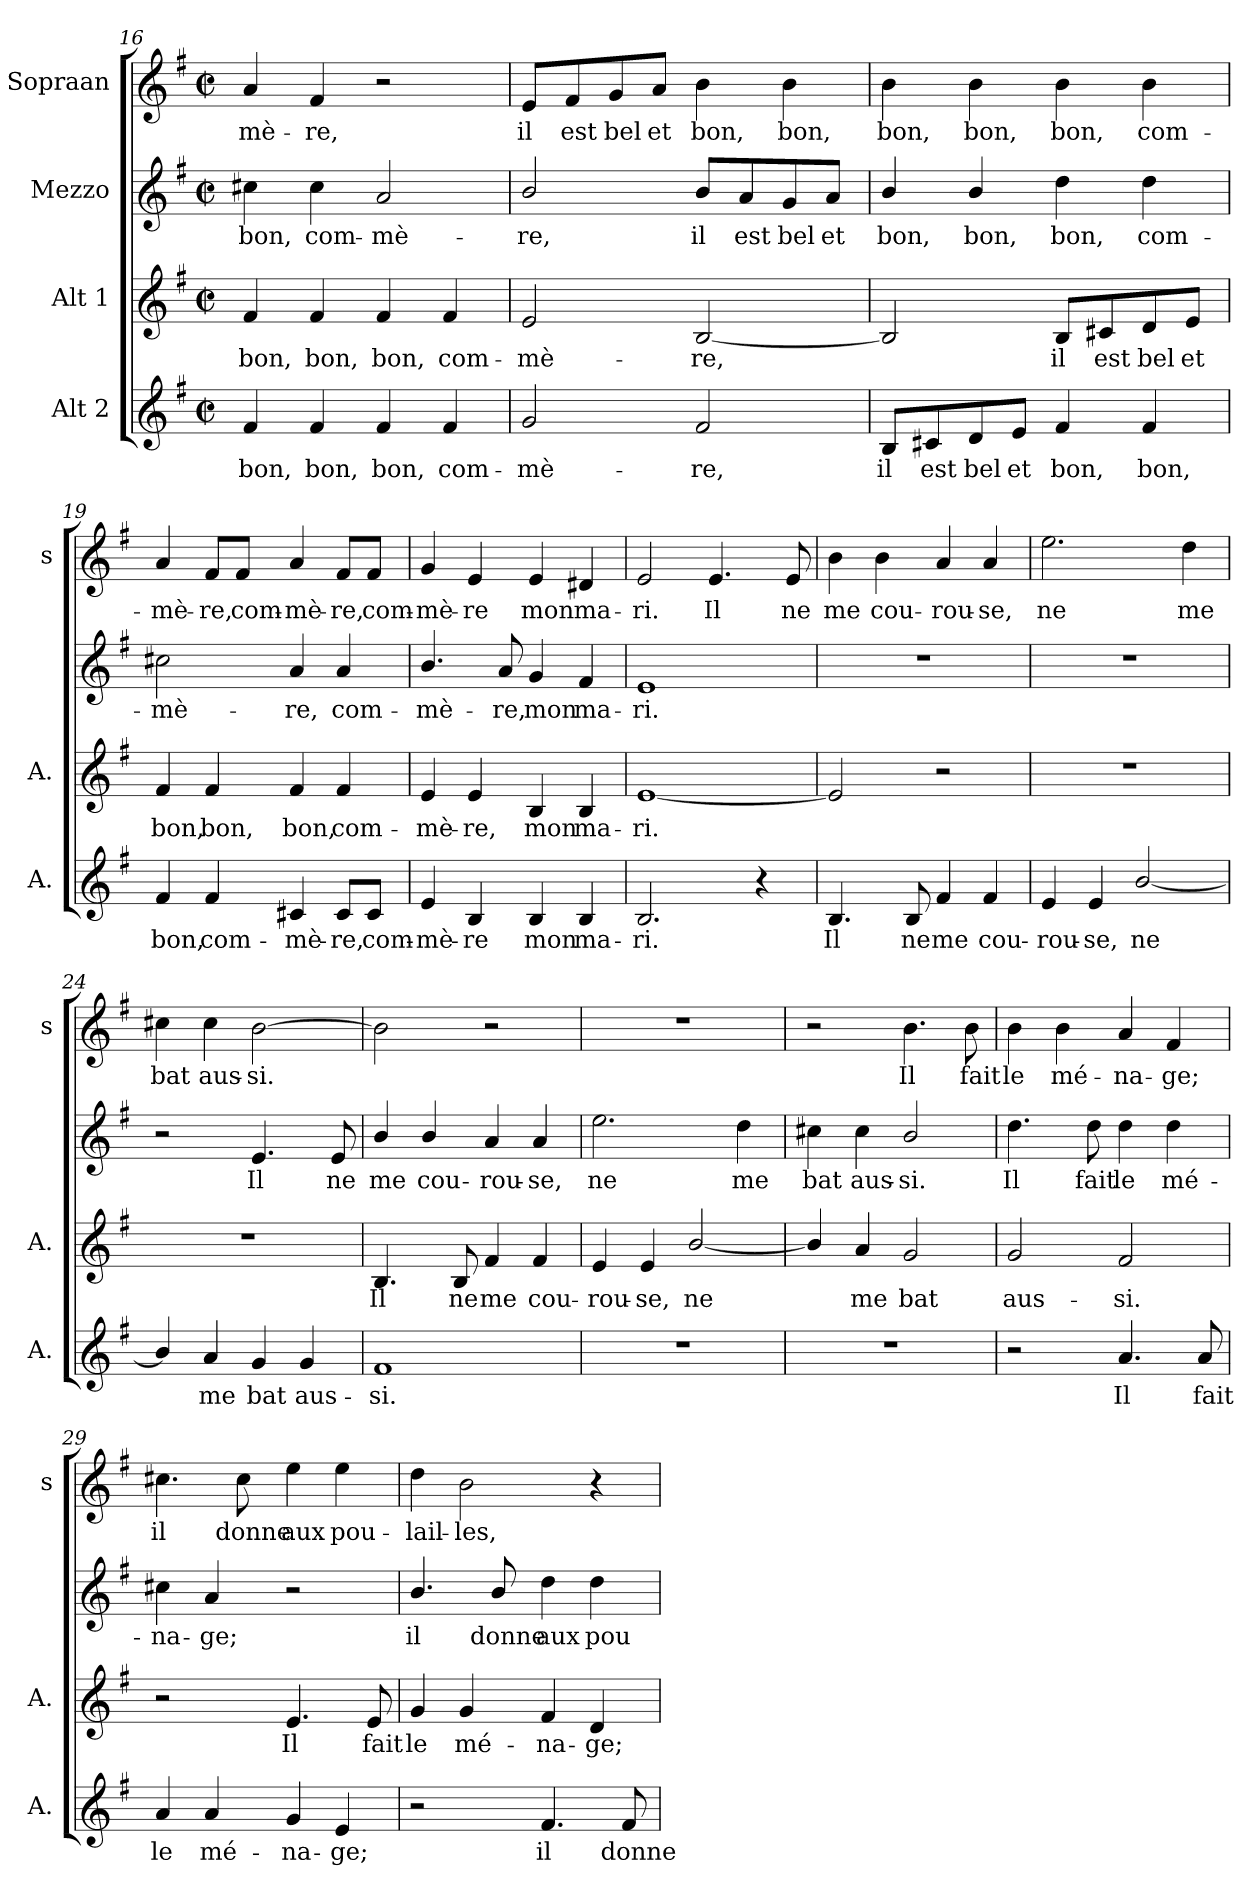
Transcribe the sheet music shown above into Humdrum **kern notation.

**kern	**text	**kern	**text	**kern	**text	**kern	**text
*part4	*part4	*part3	*part3	*part2	*part2	*part1	*part1
*staff4	*staff4	*staff3	*staff3	*staff2	*staff2	*staff1	*staff1
*I"Alt 2	*	*I"Alt 1	*	*I"Mezzo	*	*I"Sopraan	*
*I'A.	*	*I'A.	*	*	*	*I's	*
*clefG2	*	*clefG2	*	*clefG2	*	*clefG2	*
*k[f#]	*	*k[f#]	*	*k[f#]	*	*k[f#]	*
*G:	*	*G:	*	*G:	*	*G:	*
*M2/2	*	*M2/2	*	*M2/2	*	*M2/2	*
*met(c|)	*	*met(c|)	*	*met(c|)	*	*met(c|)	*
=16	=16	=16	=16	=16	=16	=16	=16
!	!LO:LY:b	!	!LO:LY:b	!	!LO:LY:b	!	!LO:LY:b
4f#/	bon,	4f#/	bon,	4cc#X\	bon,	4a/	-mè-
!	!LO:LY:b	!	!LO:LY:b	!	!LO:LY:b	!	!LO:LY:b
4f#/	bon,	4f#/	bon,	4cc#\	com-	4f#/	-re,
!	!LO:LY:b	!	!LO:LY:b	!	!LO:LY:b	!	!
4f#/	bon,	4f#/	bon,	2a/	-mè-	2r	.
!	!LO:LY:b	!	!LO:LY:b	!	!	!	!
4f#/	com-	4f#/	com-	.	.	.	.
=17	=17	=17	=17	=17	=17	=17	=17
!	!LO:LY:b	!	!LO:LY:b	!	!LO:LY:b	!	!LO:LY:b
2g/	-mè-	2e/	-mè-	2b/	-re,	8e/L	il
!	!	!	!	!	!	!	!LO:LY:b
.	.	.	.	.	.	8f#/	est
!	!	!	!	!	!	!	!LO:LY:b
.	.	.	.	.	.	8g/	bel
!	!	!	!	!	!	!	!LO:LY:b
.	.	.	.	.	.	8a/J	et
!	!LO:LY:b	!	!LO:LY:b	!	!LO:LY:b	!	!LO:LY:b
2f#/	-re,	[2B/	-re,	8b/L	il	4b\	bon,
!	!	!	!	!	!LO:LY:b	!	!
.	.	.	.	8a/	est	.	.
!	!	!	!	!	!LO:LY:b	!	!LO:LY:b
.	.	.	.	8g/	bel	4b\	bon,
!	!	!	!	!	!LO:LY:b	!	!
.	.	.	.	8a/J	et	.	.
=18	=18	=18	=18	=18	=18	=18	=18
!	!LO:LY:b	!	!	!	!LO:LY:b	!	!LO:LY:b
8B/L	il	2B/]	.	4b/	bon,	4b\	bon,
!	!LO:LY:b	!	!	!	!	!	!
8c#X/	est	.	.	.	.	.	.
!	!LO:LY:b	!	!	!	!LO:LY:b	!	!LO:LY:b
8d/	bel	.	.	4b/	bon,	4b\	bon,
!	!LO:LY:b	!	!	!	!	!	!
8e/J	et	.	.	.	.	.	.
!	!LO:LY:b	!	!LO:LY:b	!	!LO:LY:b	!	!LO:LY:b
4f#/	bon,	8B/L	il	4dd\	bon,	4b\	bon,
!	!	!	!LO:LY:b	!	!	!	!
.	.	8c#X/	est	.	.	.	.
!	!LO:LY:b	!	!LO:LY:b	!	!LO:LY:b	!	!LO:LY:b
4f#/	bon,	8d/	bel	4dd\	com-	4b\	com-
!	!	!	!LO:LY:b	!	!	!	!
.	.	8e/J	et	.	.	.	.
!!LO:LB:g=z
=19	=19	=19	=19	=19	=19	=19	=19
!	!LO:LY:b	!	!LO:LY:b	!	!LO:LY:b	!	!LO:LY:b
4f#/	bon,	4f#/	bon,	2cc#X\	-mè-	4a/	-mè-
!	!LO:LY:b	!	!LO:LY:b	!	!	!	!LO:LY:b
4f#/	com-	4f#/	bon,	.	.	8f#/L	-re,
!	!	!	!	!	!	!	!LO:LY:b
.	.	.	.	.	.	8f#/J	com-
!	!LO:LY:b	!	!LO:LY:b	!	!LO:LY:b	!	!LO:LY:b
4c#X/	-mè-	4f#/	bon,	4a/	-re,	4a/	-mè-
!	!LO:LY:b	!	!LO:LY:b	!	!LO:LY:b	!	!LO:LY:b
8c#/L	-re,	4f#/	com-	4a/	com-	8f#/L	-re,
!	!LO:LY:b	!	!	!	!	!	!LO:LY:b
8c#/J	com-	.	.	.	.	8f#/J	com-
=20	=20	=20	=20	=20	=20	=20	=20
!	!LO:LY:b	!	!LO:LY:b	!	!LO:LY:b	!	!LO:LY:b
4e/	-mè-	4e/	-mè-	4.b/	-mè-	4g/	-mè-
!	!LO:LY:b	!	!LO:LY:b	!	!	!	!LO:LY:b
4B/	-re	4e/	-re,	.	.	4e/	-re
!	!	!	!	!	!LO:LY:b	!	!
.	.	.	.	8a/	-re,	.	.
!	!LO:LY:b	!	!LO:LY:b	!	!LO:LY:b	!	!LO:LY:b
4B/	mon	4B/	mon	4g/	mon	4e/	mon
!	!LO:LY:b	!	!LO:LY:b	!	!LO:LY:b	!	!LO:LY:b
4B/	ma-	4B/	ma-	4f#/	ma-	4d#X/	ma-
=21	=21	=21	=21	=21	=21	=21	=21
!	!LO:LY:b	!	!LO:LY:b	!	!LO:LY:b	!	!LO:LY:b
2.B/	-ri.	[1e	-ri.	1e	-ri.	2e/	-ri.
!	!	!	!	!	!	!	!LO:LY:b
.	.	.	.	.	.	4.e/	Il
4r	.	.	.	.	.	.	.
!	!	!	!	!	!	!	!LO:LY:b
.	.	.	.	.	.	8e/	ne
=22	=22	=22	=22	=22	=22	=22	=22
!	!LO:LY:b	!	!	!	!	!	!LO:LY:b
4.B/	Il	2e/]	.	1r	.	4b\	me
!	!	!	!	!	!	!	!LO:LY:b
.	.	.	.	.	.	4b\	cou-
!	!LO:LY:b	!	!	!	!	!	!
8B/	ne	.	.	.	.	.	.
!	!LO:LY:b	!	!	!	!	!	!LO:LY:b
4f#/	me	2r	.	.	.	4a/	-rou-
!	!LO:LY:b	!	!	!	!	!	!LO:LY:b
4f#/	cou-	.	.	.	.	4a/	-se,
=23	=23	=23	=23	=23	=23	=23	=23
!	!LO:LY:b	!	!	!	!	!	!LO:LY:b
4e/	-rou-	1r	.	1r	.	2.ee\	ne
!	!LO:LY:b	!	!	!	!	!	!
4e/	-se,	.	.	.	.	.	.
!	!LO:LY:b	!	!	!	!	!	!
[2b/	ne	.	.	.	.	.	.
!	!	!	!	!	!	!	!LO:LY:b
.	.	.	.	.	.	4dd\	me
!!LO:LB:g=z
=24	=24	=24	=24	=24	=24	=24	=24
!	!	!	!	!	!	!	!LO:LY:b
4b/]	.	1r	.	2r	.	4cc#X\	bat
!	!LO:LY:b	!	!	!	!	!	!LO:LY:b
4a/	me	.	.	.	.	4cc#\	aus-
!	!LO:LY:b	!	!	!	!LO:LY:b	!	!LO:LY:b
4g/	bat	.	.	4.e/	Il	[2b\	-si.
!	!LO:LY:b	!	!	!	!	!	!
4g/	aus-	.	.	.	.	.	.
!	!	!	!	!	!LO:LY:b	!	!
.	.	.	.	8e/	ne	.	.
=25	=25	=25	=25	=25	=25	=25	=25
!	!LO:LY:b	!	!LO:LY:b	!	!LO:LY:b	!	!
1f#	-si.	4.B/	Il	4b/	me	2b\]	.
!	!	!	!	!	!LO:LY:b	!	!
.	.	.	.	4b/	cou-	.	.
!	!	!	!LO:LY:b	!	!	!	!
.	.	8B/	ne	.	.	.	.
!	!	!	!LO:LY:b	!	!LO:LY:b	!	!
.	.	4f#/	me	4a/	-rou-	2r	.
!	!	!	!LO:LY:b	!	!LO:LY:b	!	!
.	.	4f#/	cou-	4a/	-se,	.	.
=26	=26	=26	=26	=26	=26	=26	=26
!	!	!	!LO:LY:b	!	!LO:LY:b	!	!
1r	.	4e/	-rou-	2.ee\	ne	1r	.
!	!	!	!LO:LY:b	!	!	!	!
.	.	4e/	-se,	.	.	.	.
!	!	!	!LO:LY:b	!	!	!	!
.	.	[2b/	ne	.	.	.	.
!	!	!	!	!	!LO:LY:b	!	!
.	.	.	.	4dd\	me	.	.
=27	=27	=27	=27	=27	=27	=27	=27
!	!	!	!	!	!LO:LY:b	!	!
1r	.	4b/]	.	4cc#X\	bat	2r	.
!	!	!	!LO:LY:b	!	!LO:LY:b	!	!
.	.	4a/	me	4cc#\	aus-	.	.
!	!	!	!LO:LY:b	!	!LO:LY:b	!	!LO:LY:b
.	.	2g/	bat	2b/	-si.	4.b\	Il
!	!	!	!	!	!	!	!LO:LY:b
.	.	.	.	.	.	8b\	fait
=28	=28	=28	=28	=28	=28	=28	=28
!	!	!	!LO:LY:b	!	!LO:LY:b	!	!LO:LY:b
2r	.	2g/	aus-	4.dd\	Il	4b\	le
!	!	!	!	!	!	!	!LO:LY:b
.	.	.	.	.	.	4b\	mé-
!	!	!	!	!	!LO:LY:b	!	!
.	.	.	.	8dd\	fait	.	.
!	!LO:LY:b	!	!LO:LY:b	!	!LO:LY:b	!	!LO:LY:b
4.a/	Il	2f#/	-si.	4dd\	le	4a/	-na-
!	!	!	!	!	!LO:LY:b	!	!LO:LY:b
.	.	.	.	4dd\	mé-	4f#/	-ge;
!	!LO:LY:b	!	!	!	!	!	!
8a/	fait	.	.	.	.	.	.
!!LO:PB:g=z
=29	=29	=29	=29	=29	=29	=29	=29
!	!LO:LY:b	!	!	!	!LO:LY:b	!	!LO:LY:b
4a/	le	2r	.	4cc#X\	-na-	4.cc#X\	il
!	!LO:LY:b	!	!	!	!LO:LY:b	!	!
4a/	mé-	.	.	4a/	-ge;	.	.
!	!	!	!	!	!	!	!LO:LY:b
.	.	.	.	.	.	8cc#\	donne
!	!LO:LY:b	!	!LO:LY:b	!	!	!	!LO:LY:b
4g/	-na-	4.e/	Il	2r	.	4ee\	aux
!	!LO:LY:b	!	!	!	!	!	!LO:LY:b
4e/	-ge;	.	.	.	.	4ee\	pou-
!	!	!	!LO:LY:b	!	!	!	!
.	.	8e/	fait	.	.	.	.
=30	=30	=30	=30	=30	=30	=30	=30
!	!	!	!LO:LY:b	!	!LO:LY:b	!	!LO:LY:b
2r	.	4g/	le	4.b/	il	4dd\	-lail-
!	!	!	!LO:LY:b	!	!	!	!LO:LY:b
.	.	4g/	mé-	.	.	2b\	-les,
!	!	!	!	!	!LO:LY:b	!	!
.	.	.	.	8b/	donne	.	.
!	!LO:LY:b	!	!LO:LY:b	!	!LO:LY:b	!	!
4.f#/	il	4f#/	-na-	4dd\	aux	.	.
!	!	!	!LO:LY:b	!	!LO:LY:b	!	!
.	.	4d/	-ge;	4dd\	pou-	4r	.
!	!LO:LY:b	!	!	!	!	!	!
8f#/	donne	.	.	.	.	.	.
=	=	=	=	=	=	=	=
*-	*-	*-	*-	*-	*-	*-	*-
